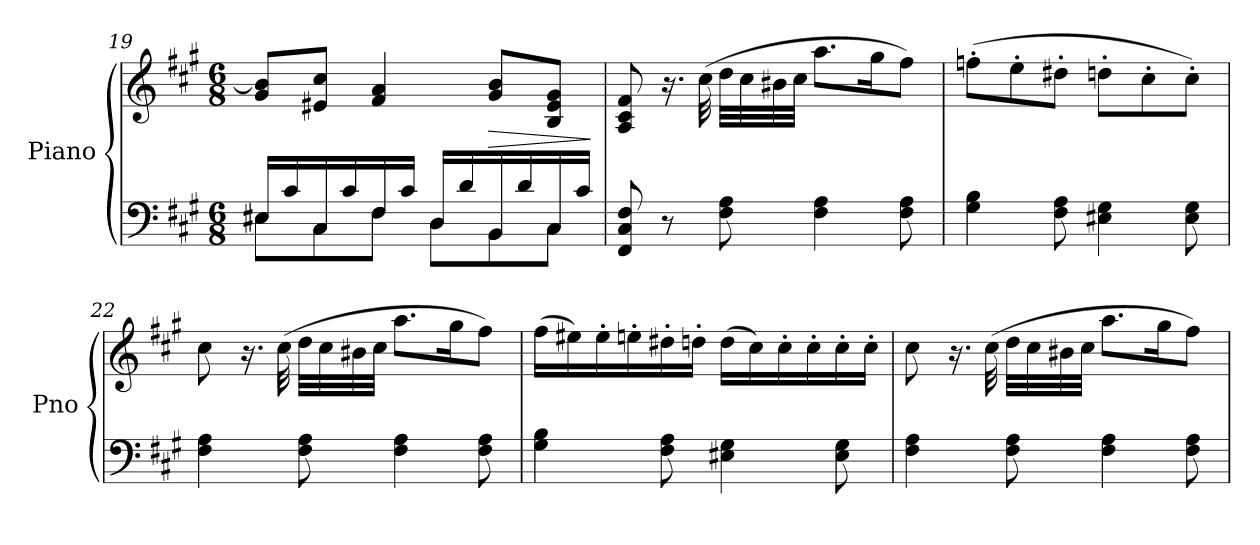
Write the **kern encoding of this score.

**kern	**kern	**dynam
*part1	*part1	*part1
*staff2	*staff1	*staff1/2
*I"Piano	*	*
*I'Pno	*	*
*clefF4	*clefG2	*
*k[f#c#g#]	*k[f#c#g#]	*
*M6/8	*M6/8	*
=19	=19	=19
*^	*	*
16E#X/LL	8E#\L	8g#/ 8b/]L	.
16c#/	.	.	.
16C#/	8C#\	8e#X/ 8cc#/J	.
16c#/	.	.	.
16F#/	8F#\J	4f#/ 4a/	.
16c#/JJ	.	.	.
16D/LL	8D\L	.	.
16d/	.	.	.
!	!	!	!LO:HP:b
16BB/	8BB\	8g#/ 8b/L	>
16d/	.	.	.
16C#/	8C#\J	8B/ 8e#/ 8g#/J	.
16c#/JJ	.	.	.
*v	*v	*	*
.	.	]
=20	=20	=20
8FF#/ 8C#/ 8F#/	8A/ 8c#/ 8f#/	.
8r	16.r	.
.	(>32cc#\	.
8F#\ 8A\	32dd\LLL	.
.	32cc#\	.
.	32b#X\	.
.	32cc#\JJJ	.
4F#\ 4A\	8.aa\L	.
.	16gg#\K	.
8F#\ 8A\	8ff#\J)	.
=21	=21	=21
4G#\ 4B\	(8ffn'\L	.
.	8ee'\	.
8F#\ 8A\	8dd#X'\J	.
4E#X\ 4G#\	8ddn'\L	.
.	8cc#'\	.
8E#\ 8G#\	8cc#'\J)	.
!!LO:LB:g=z
=22	=22	=22
4F#\ 4A\	8cc#\	.
.	16.r	.
.	(32cc#\	.
8F#\ 8A\	32dd\LLL	.
.	32cc#\	.
.	32b#X\	.
.	32cc#\JJJ	.
4F#\ 4A\	8.aa\L	.
.	16gg#\K	.
8F#\ 8A\	8ff#\J)	.
=23	=23	=23
4G#\ 4B\	(16ff#\LL	.
.	16ee#X\)	.
.	16ee#'\	.
.	16een'\	.
8F#\ 8A\	16dd#X'\	.
.	16ddn'\JJ	.
4E#X\ 4G#\	(16dd\LL	.
.	16cc#\)	.
.	16cc#'\	.
.	16cc#'\	.
8E#\ 8G#\	16cc#'\	.
.	16cc#'\JJ	.
=24	=24	=24
4F#\ 4A\	8cc#\	.
.	16.r	.
.	(32cc#\	.
8F#\ 8A\	32dd\LLL	.
.	32cc#\	.
.	32b#X\	.
.	32cc#\JJJ	.
4F#\ 4A\	8.aa\L	.
.	16gg#\K	.
8F#\ 8A\	8ff#\J)	.
=	=	=
*-	*-	*-
